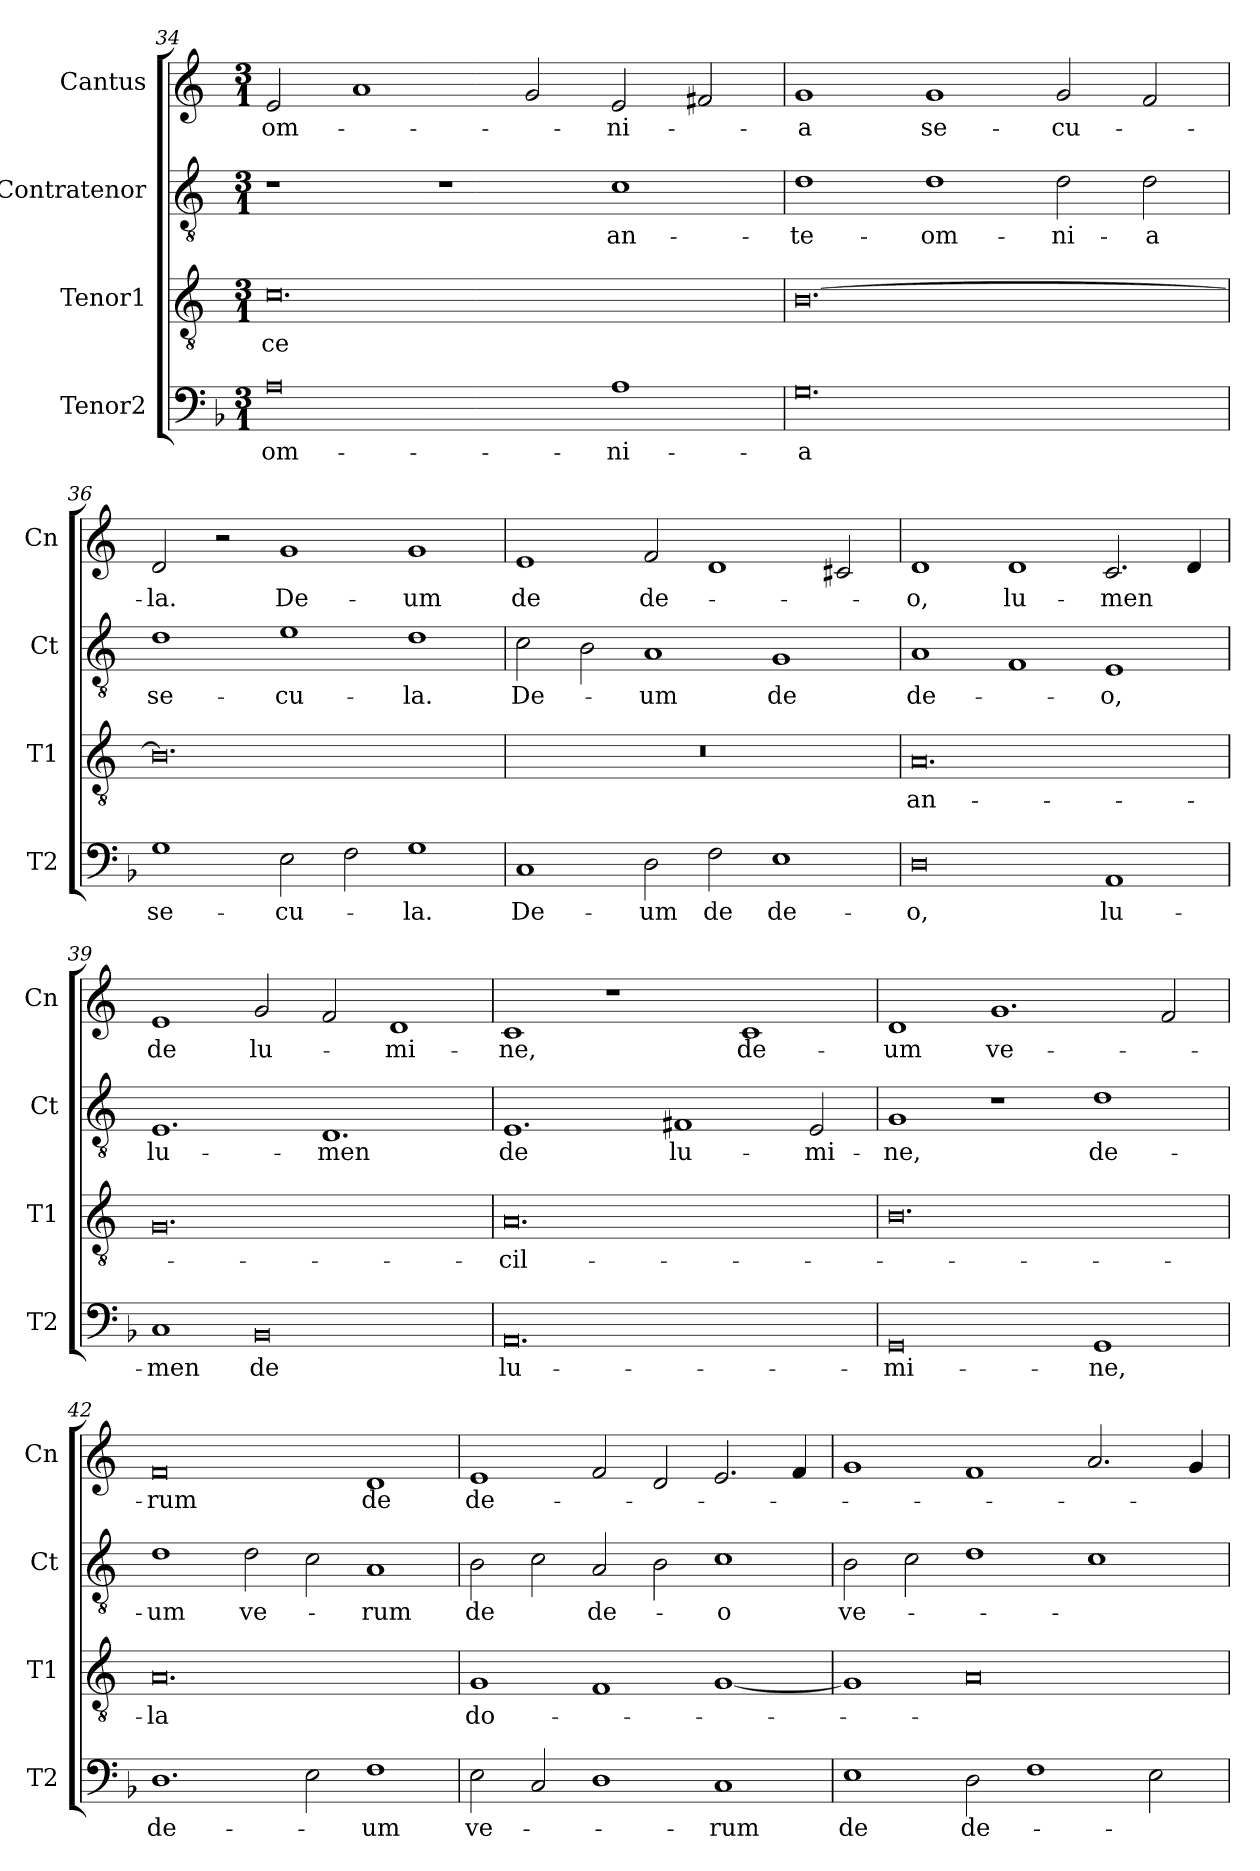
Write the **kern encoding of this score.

**kern	**text	**kern	**text	**kern	**text	**kern	**text
*part4	*part4	*part3	*part3	*part2	*part2	*part1	*part1
*staff4	*staff4	*staff3	*staff3	*staff2	*staff2	*staff1	*staff1
*I"Tenor2	*	*I"Tenor1	*	*I"Contratenor	*	*I"Cantus	*
*I'T2	*	*I'T1	*	*I'Ct	*	*I'Cn	*
*clefF4	*	*clefGv2	*	*clefGv2	*	*clefG2	*
*k[b-]	*	*k[]	*	*k[]	*	*k[]	*
*M3/1	*	*M3/1	*	*M3/1	*	*M3/1	*
=34	=34	=34	=34	=34	=34	=34	=34
0A	om-	0.c	-ce	1r	.	2e/	om-
.	.	.	.	.	.	1a	.
.	.	.	.	1r	.	.	.
.	.	.	.	.	.	2g/	.
1A	-ni-	.	.	1c	an-	2e/	-ni-
.	.	.	.	.	.	2f#X/	.
=35	=35	=35	=35	=35	=35	=35	=35
0.G	-a	[0.B	.	1d	-te-	1g	-a
.	.	.	.	1d	-om-	1g	se-
.	.	.	.	2d\	-ni-	2g/	-cu-
.	.	.	.	2d\	-a	2f/	.
=36	=36	=36	=36	=36	=36	=36	=36
1G	se-	0.B]	.	1d	se-	2d/	-la.
.	.	.	.	.	.	2r	.
2E\	-cu-	.	.	1e	-cu-	1g	De-
2F\	.	.	.	.	.	.	.
1G	-la.	.	.	1d	-la.	1g	-um
=37	=37	=37	=37	=37	=37	=37	=37
1C	De-	0.r	.	2c\	De-	1e	de
.	.	.	.	2B\	.	.	.
2D\	-um	.	.	1A	-um	2f/	de-
2F\	de	.	.	.	.	1d	.
1E	de-	.	.	1G	de	.	.
.	.	.	.	.	.	2c#X/	.
=38	=38	=38	=38	=38	=38	=38	=38
0D	-o,	0.A	an-	1A	de-	1d	-o,
.	.	.	.	1F	.	1d	lu-
1AA	lu-	.	.	1E	-o,	2.c/	-men
.	.	.	.	.	.	4d/	.
=39	=39	=39	=39	=39	=39	=39	=39
1C	-men	0.G	.	1.E	lu-	1e	de
0BB-	de	.	.	.	.	2g/	lu-
.	.	.	.	1.D	-men	2f/	.
.	.	.	.	.	.	1d	-mi-
=40	=40	=40	=40	=40	=40	=40	=40
0.AA	lu-	0.A	-cil-	1.E	de	1c	-ne,
.	.	.	.	.	.	1r	.
.	.	.	.	1F#X	lu-	.	.
.	.	.	.	.	.	1c	de-
.	.	.	.	2E/	-mi-	.	.
=41	=41	=41	=41	=41	=41	=41	=41
0GG	-mi-	0.B	.	1G	-ne,	1d	-um
.	.	.	.	1r	.	1.g	ve-
1GG	-ne,	.	.	1d	de-	.	.
.	.	.	.	.	.	2f/	.
=42	=42	=42	=42	=42	=42	=42	=42
1.D	de-	0.A	-la	1d	-um	0f	-rum
.	.	.	.	2d\	ve-	.	.
2E\	.	.	.	2c\	.	.	.
1F	-um	.	.	1A	-rum	1d	de
=43	=43	=43	=43	=43	=43	=43	=43
2E\	ve-	1G	do-	2B\	de	1e	de-
2C/	.	.	.	2c\	.	.	.
1D	.	1F	.	2A/	de-	2f/	.
.	.	.	.	2B\	.	2d/	.
1C	-rum	[1G	.	1c	-o	2.e/	.
.	.	.	.	.	.	4f/	.
=44	=44	=44	=44	=44	=44	=44	=44
1E	de	1G]	.	2B\	ve-	1g	.
.	.	.	.	2c\	.	.	.
2D\	de-	0A	.	1d	.	1f	.
1F	.	.	.	.	.	.	.
.	.	.	.	1c	.	2.a/	.
2E\	.	.	.	.	.	.	.
.	.	.	.	.	.	4g/	.
=	=	=	=	=	=	=	=
*-	*-	*-	*-	*-	*-	*-	*-
